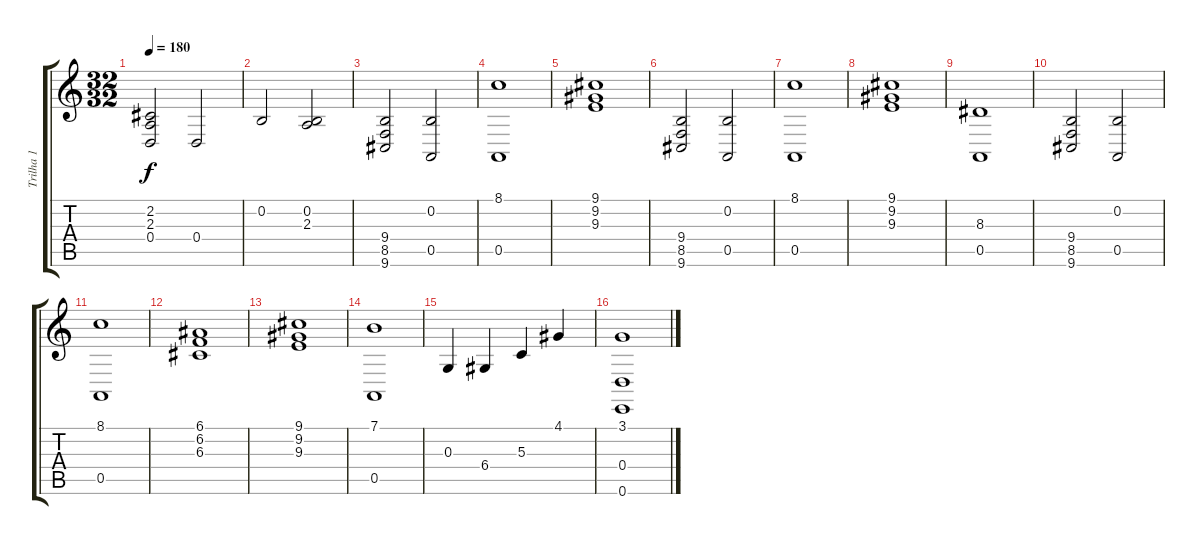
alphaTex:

\track ("Trilha 1" "Trilha 1") {instrument viola}
\staff {score tabs}
\tuning (E4 B3 G3 D3 A2 E2) {hide}
\ts (32 32)
\tempo 180
\clef g2
\ks c
(2.2 2.3 0.4).2{dy f} 0.4.2 |
0.2.2 (0.2 2.3).2 |
(9.4 8.5 9.6).2 (0.2 0.5).2 |
(8.1 0.5).1 |
(9.1 9.2 9.3).1 |
(9.4 8.5 9.6).2 (0.2 0.5).2 |
(8.1 0.5).1 |
(9.1 9.2 9.3).1 |
(8.3 0.5).1 |
(9.4 8.5 9.6).2 (0.2 0.5).2 |
(8.1 0.5).1 |
(6.1 6.2 6.3).1 |
(9.1 9.2 9.3).1 |
(7.1 0.5).1 |
0.3.4 6.4.4 5.3.4 4.1.4 |
(3.1 0.4 0.6).1
